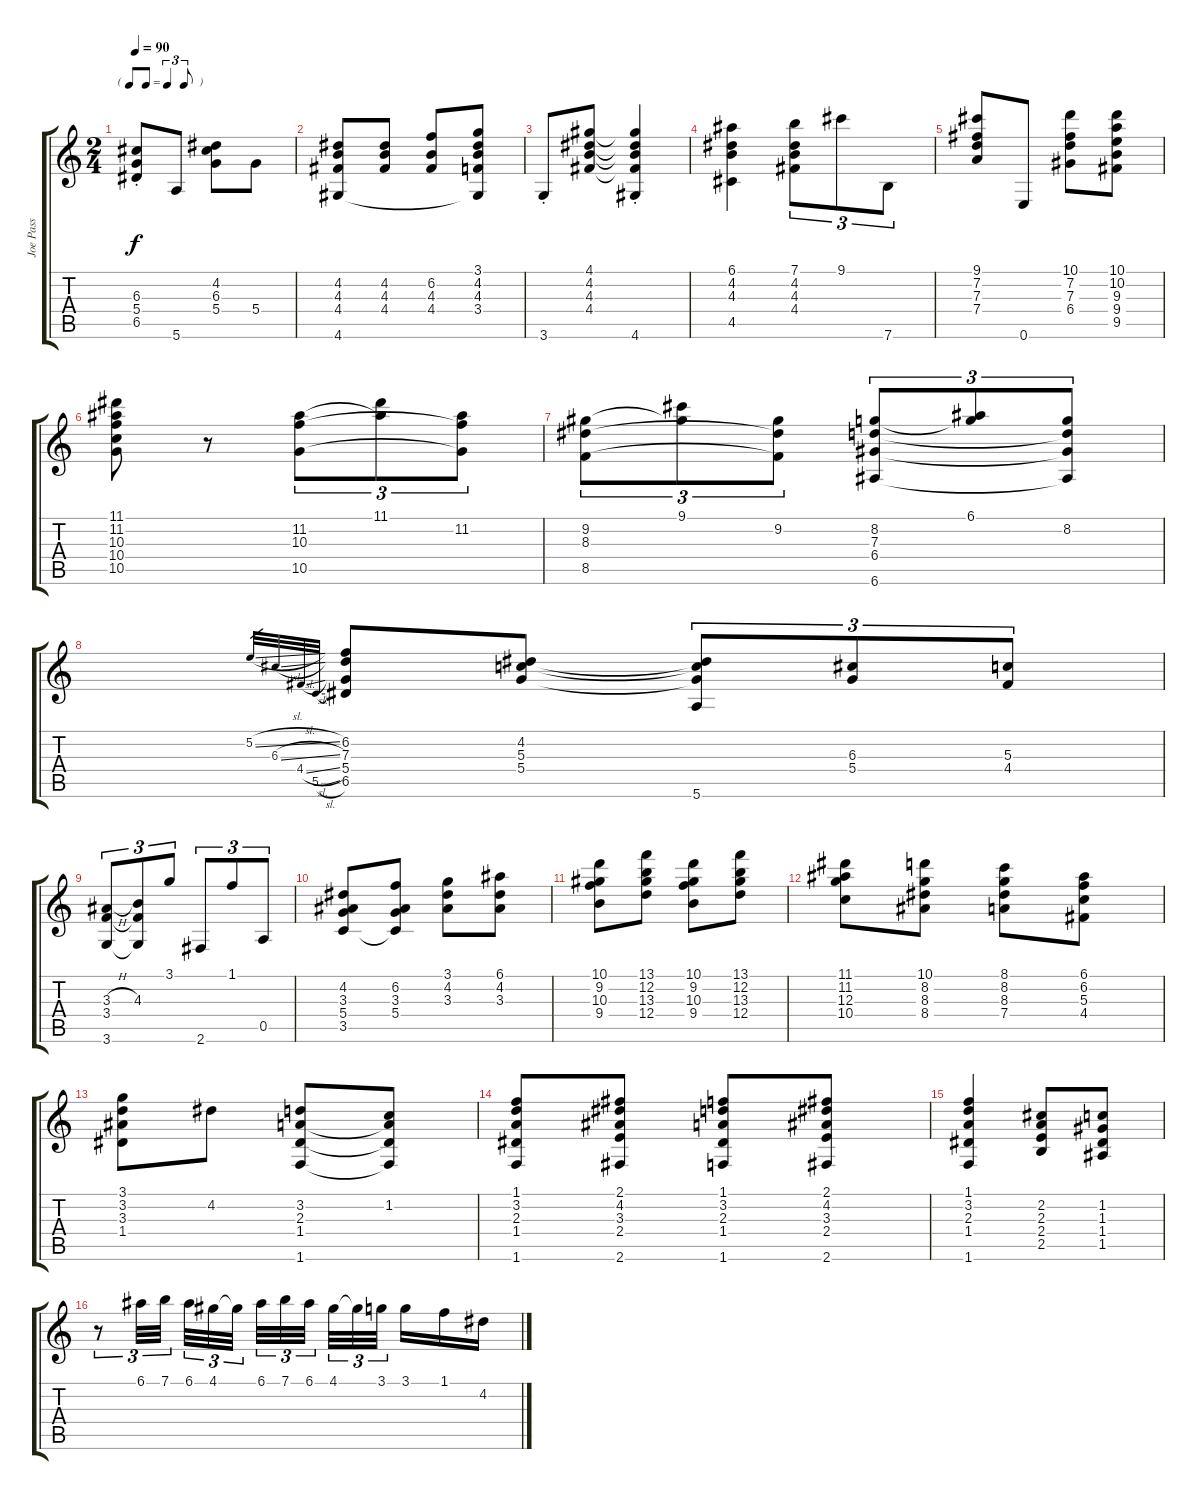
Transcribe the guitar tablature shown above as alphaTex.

\track ("Joe Pass" "Joe Pass") {instrument electricguitarjazz}
\staff {score tabs}
\tuning (E4 B3 G3 D3 A2 E2) {hide}
\ts (2 4)
\tf triplet8th
\tempo 90
\clef g2
\ks c
(6.3{st} 5.4{st} 6.5{st}).8{dy f} 5.6.8 (4.2 6.3 5.4).8 5.4.8 |
(4.2 4.3 4.4 4.6).8 (4.2 4.3 4.4).8 (6.2 4.3 4.4).8 (3.1 4.2 4.3 3.4 4.6{t}).8 |
3.6{st}.8 (4.1 4.2 4.3 4.4).8 (4.1{t} 4.2{t} 4.3{t} 4.4{t} 4.6{st}).4 |
(6.1 4.2 4.3 4.5).4 (7.1 4.2 4.3 4.4).8{tu (3 2)} 9.1.8{tu (3 2)} 7.6.8{tu (3 2)} |
(9.1 7.2 7.3 7.4).8 0.6.8 (10.1 7.2 7.3 6.4).8 (10.1 10.2 9.3 9.4 9.5).8 |
(11.1 11.2 10.3 10.4 10.5).8 r.8 (11.2 10.3 10.5).8{tu (3 2)} (11.1 11.2{t}).8{tu (3 2)} (11.2 10.3{t} 10.5{t}).8{tu (3 2)} |
(9.2 8.3 8.5).8{tu (3 2)} (9.1 9.2{t}).8{tu (3 2)} (9.2 8.3{t} 8.5{t}).8{tu (3 2)} (8.2 7.3 6.4 6.6).8{tu (3 2)} (6.1 8.2{t}).8{tu (3 2)} (8.2 7.3{t} 6.4{t} 6.6{t}).8{tu (3 2)} |
5.2{sl}.32{gr} 6.3{sl}.32{gr} 4.4{sl}.32{gr} 5.5{sl}.32{gr} (6.2 7.3 5.4 6.5).8 (4.2 5.3 5.4).8 (4.2{t} 5.3{t} 5.4{t} 5.6).8{tu (3 2)} (6.3 5.4).8{tu (3 2)} (5.3 4.4).8{tu (3 2)} |
(3.3{h} 3.4 3.6).8{tu (3 2)} (4.3 3.4{t} 3.6{t}).8{tu (3 2)} 3.1.8{tu (3 2)} 2.6.8{tu (3 2)} 1.1.8{tu (3 2)} 0.5.8{tu (3 2)} |
(4.2 3.3 5.4 3.5).8 (6.2 3.3 5.4 3.5{t}).8 (3.1 4.2 3.3).8 (6.1 4.2 3.3).8 |
(10.1 9.2 10.3 9.4).8 (13.1 12.2 13.3 12.4).8 (10.1 9.2 10.3 9.4).8 (13.1 12.2 13.3 12.4).8 |
(11.1 11.2 12.3 10.4).8 (10.1 8.2 8.3 8.4).8 (8.1 8.2 8.3 7.4).8 (6.1 6.2 5.3 4.4).8 |
(3.1 3.2 3.3 1.4).8 4.2.8 (3.2 2.3 1.4 1.6).8 (1.2 2.3{t} 1.4{t} 1.6{t}).8 |
(1.1 3.2 2.3 1.4 1.6).8 (2.1 4.2 3.3 2.4 2.6).8 (1.1 3.2 2.3 1.4 1.6).8 (2.1 4.2 3.3 2.4 2.6).8 |
(1.1 3.2 2.3 1.4 1.6).4 (2.2 2.3 2.4 2.5).8 (1.2 1.3 1.4 1.5).8 |
r.8{tu (3 2)} 6.1.32{tu (3 2)} 7.1.32{tu (3 2)} 6.1.32{tu (3 2)} 4.1.32{tu (3 2)} 4.1{t}.32{tu (3 2)} 6.1.32{tu (3 2)} 7.1.32{tu (3 2)} 6.1.32{tu (3 2)} 4.1.32{tu (3 2)} 4.1{t}.32{tu (3 2)} 3.1.32{tu (3 2)} 3.1.16 1.1.16 4.2.16
